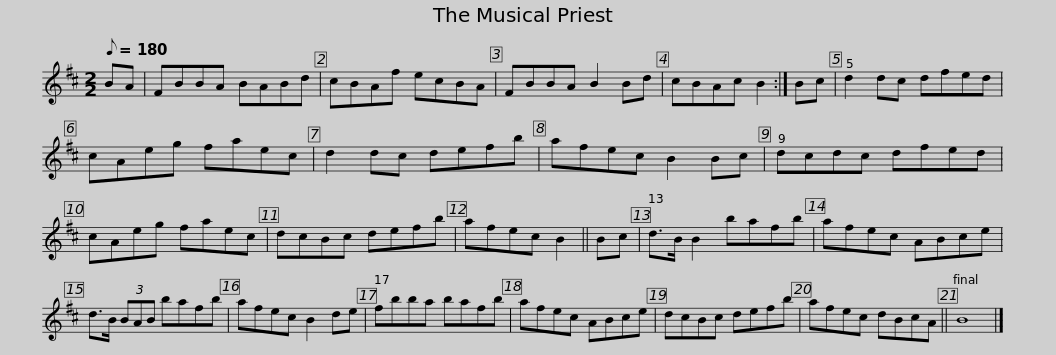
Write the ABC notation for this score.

X:1
L:1/8
Q:1/8=180
M:2/2
I:linebreak $
K:D
V:1 treble
V:1
 BA | FBBA BABd | cBAf ecBA | FBBA B2 Bd | cBAc B2 :| %5
 Bc | d2 dc dfed |$ cAeg faec | d2 dc defb | afec B2 Bc | %10
 dcdc dfed | cAeg faec | dcBc defb |$ afec B2 || Bc | %15
 d>B B2 bafb | afec ABce | d>B (3BAB bafb | afec B2 de |$ fbba bafb | %20
 afec ABce | dcBc defb | afec dBcA || B8 |] %24
